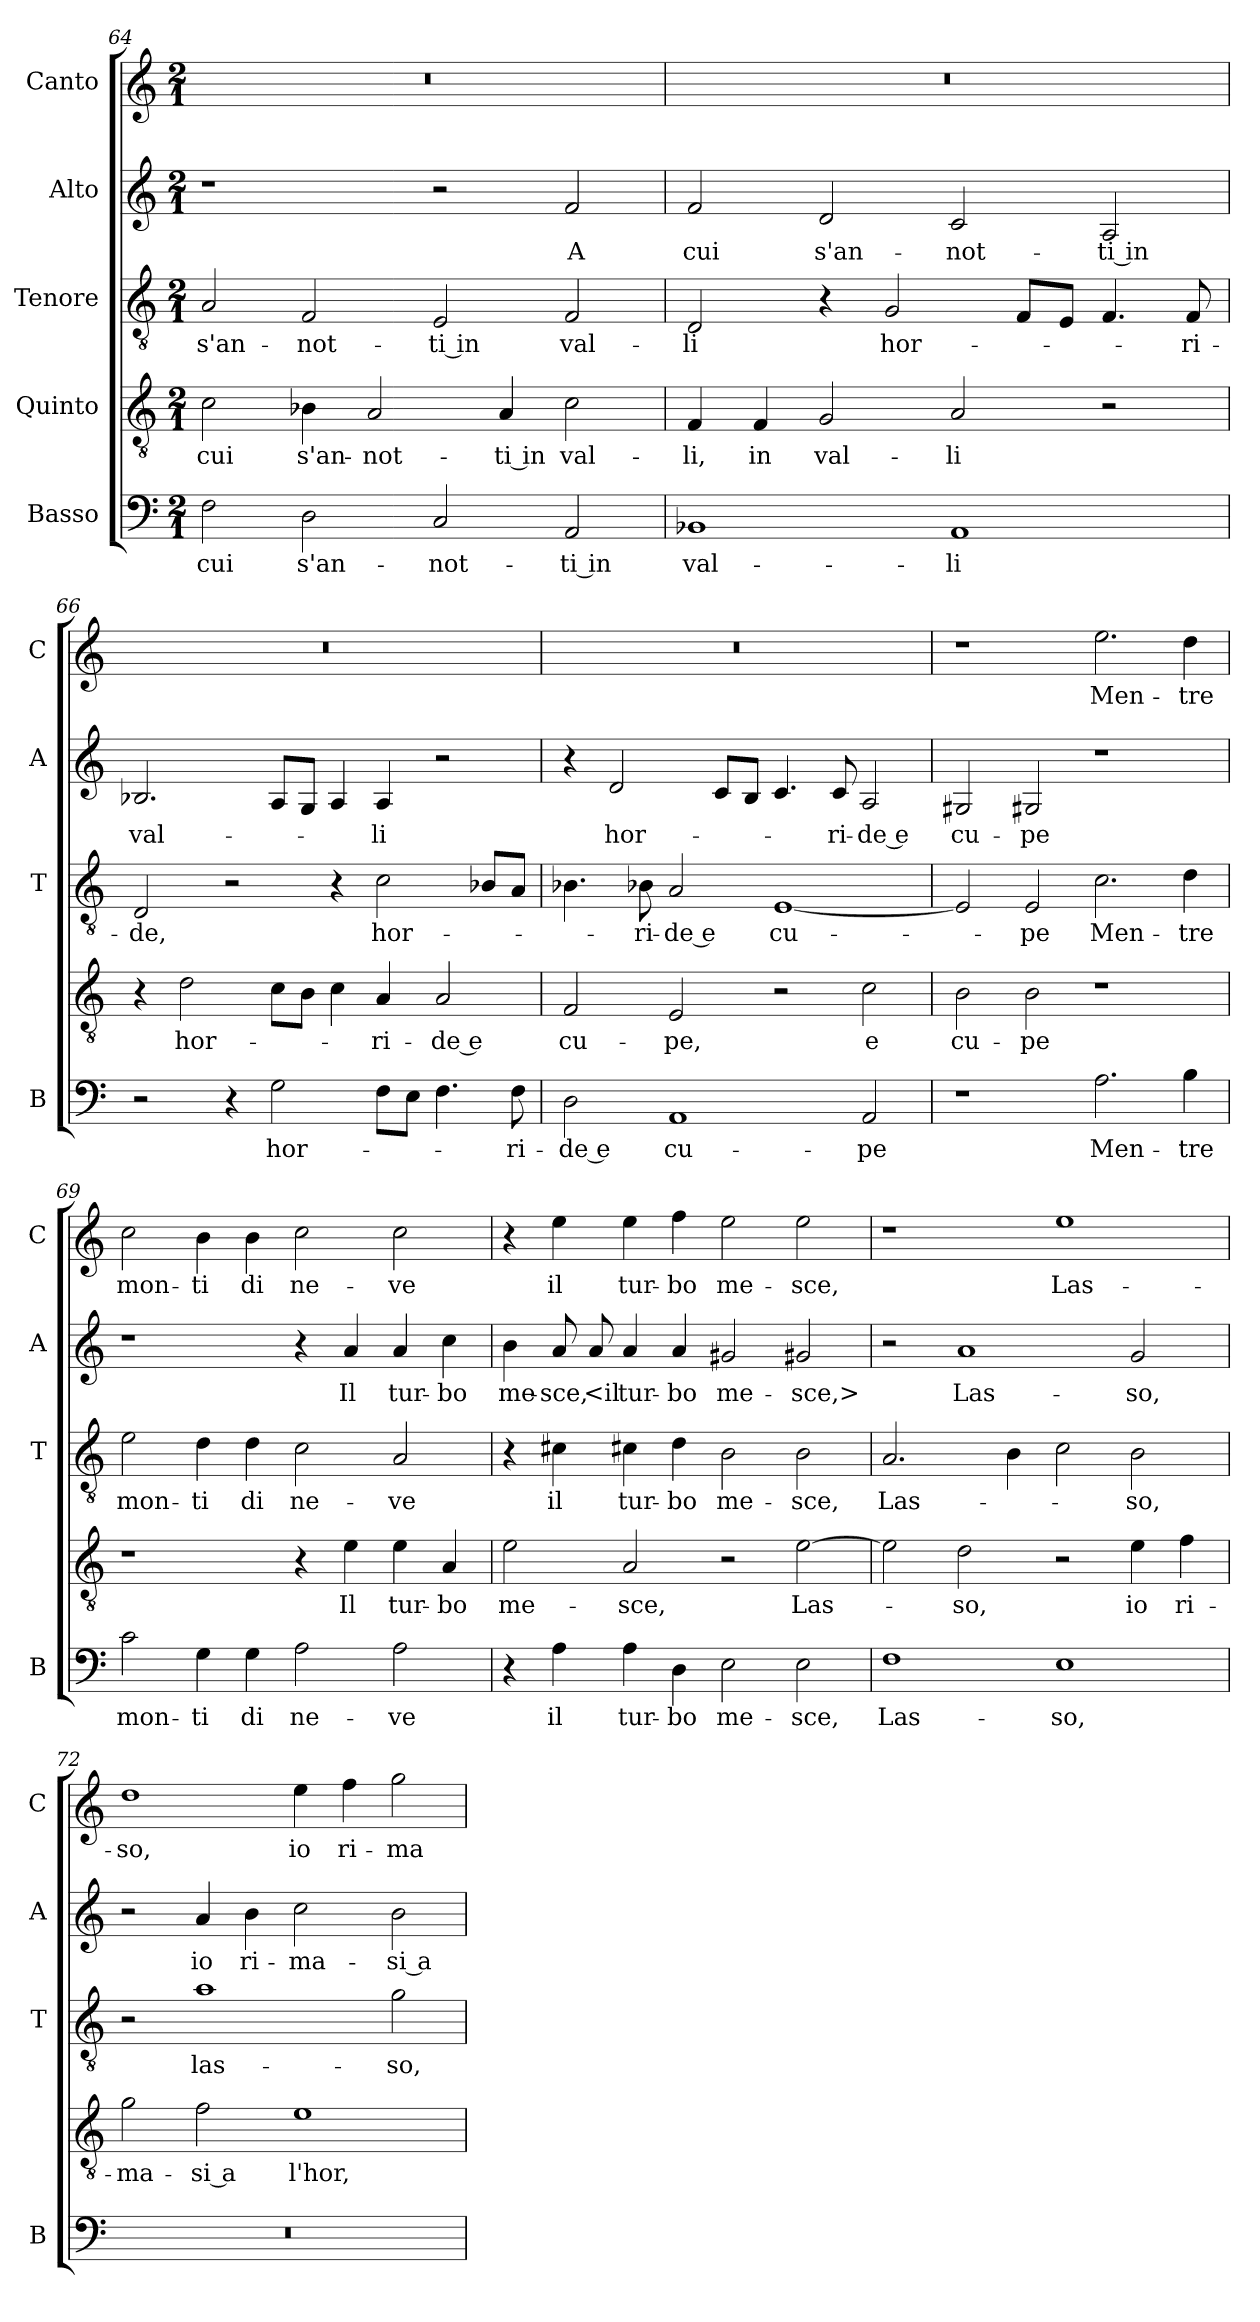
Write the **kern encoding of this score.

**kern	**text	**kern	**text	**kern	**text	**kern	**text	**kern	**text
*part5	*part5	*part4	*part4	*part3	*part3	*part2	*part2	*part1	*part1
*staff5	*staff5	*staff4	*staff4	*staff3	*staff3	*staff2	*staff2	*staff1	*staff1
*I"Basso	*	*I"Quinto	*	*I"Tenore	*	*I"Alto	*	*I"Canto	*
*I'B	*	*	*	*I'T	*	*I'A	*	*I'C	*
*clefF4	*	*clefGv2	*	*clefGv2	*	*clefG2	*	*clefG2	*
*k[]	*	*k[]	*	*k[]	*	*k[]	*	*k[]	*
*M2/1	*	*M2/1	*	*M2/1	*	*M2/1	*	*M2/1	*
=64	=64	=64	=64	=64	=64	=64	=64	=64	=64
2F	cui	2c	cui	2A	s'an-	1r	.	0r	.
2D	s'an-	4B-X	s'an-	2F	-not-	.	.	.	.
.	.	2A	-not-	.	.	.	.	.	.
2C	-not-	.	.	2E	-ti in	2r	.	.	.
.	.	4A	-ti in	.	.	.	.	.	.
2AA	-ti in	2c	val-	2F	val-	2f	A	.	.
=65	=65	=65	=65	=65	=65	=65	=65	=65	=65
1BB-X	val-	4F	-li,	2D	-li	2f	cui	0r	.
.	.	4F	in	.	.	.	.	.	.
.	.	2G	val-	4r	.	2d	s'an-	.	.
.	.	.	.	2G	hor-	.	.	.	.
1AA	-li	2A	-li	.	.	2c	-not-	.	.
.	.	.	.	8FL	.	.	.	.	.
.	.	.	.	8EJ	.	.	.	.	.
.	.	2r	.	4.F	.	2A	-ti in	.	.
.	.	.	.	8F	-ri-	.	.	.	.
=66	=66	=66	=66	=66	=66	=66	=66	=66	=66
2r	.	4r	.	2D	-de,	2.B-X	val-	0r	.
.	.	2d	hor-	.	.	.	.	.	.
4r	.	.	.	2r	.	.	.	.	.
2G	hor-	8cL	.	.	.	8AL	.	.	.
.	.	8BJ	.	.	.	8GJ	.	.	.
.	.	4c	.	4r	.	4A	.	.	.
8FL	.	4A	-ri-	2c	hor-	4A	-li	.	.
8EJ	.	.	.	.	.	.	.	.	.
4.F	.	2A	-de e	.	.	2r	.	.	.
.	.	.	.	8B-XL	.	.	.	.	.
8F	-ri-	.	.	8AJ	.	.	.	.	.
=67	=67	=67	=67	=67	=67	=67	=67	=67	=67
2D	-de e	2F	cu-	4.B-X	.	4r	.	0r	.
.	.	.	.	.	.	2d	hor-	.	.
.	.	.	.	8B-X	-ri-	.	.	.	.
1AA	cu-	2E	-pe,	2A	-de e	.	.	.	.
.	.	.	.	.	.	8cL	.	.	.
.	.	.	.	.	.	8BJ	.	.	.
.	.	2r	.	[1E	cu-	4.c	.	.	.
.	.	.	.	.	.	8c	-ri-	.	.
2AA	-pe	2c	e	.	.	2A	-de e	.	.
=68	=68	=68	=68	=68	=68	=68	=68	=68	=68
1r	.	2B	cu-	2E]	.	2G#X	cu-	1r	.
.	.	2B	-pe	2E	-pe	2G#X	-pe	.	.
2.A	Men-	1r	.	2.c	Men-	1r	.	2.ee	Men-
4B	-tre	.	.	4d	-tre	.	.	4dd	-tre
=69	=69	=69	=69	=69	=69	=69	=69	=69	=69
2c	mon-	1r	.	2e	mon-	1r	.	2cc	mon-
4G	-ti	.	.	4d	-ti	.	.	4b	-ti
4G	di	.	.	4d	di	.	.	4b	di
2A	ne-	4r	.	2c	ne-	4r	.	2cc	ne-
.	.	4e	Il	.	.	4a	Il	.	.
2A	-ve	4e	tur-	2A	-ve	4a	tur-	2cc	-ve
.	.	4A	-bo	.	.	4cc	-bo	.	.
=70	=70	=70	=70	=70	=70	=70	=70	=70	=70
4r	.	2e	me-	4r	.	4b	me-	4r	.
4A	il	.	.	4c#X	il	8a	-sce,	4ee	il
.	.	.	.	.	.	8a	<il	.	.
4A	tur-	2A	-sce,	4c#X	tur-	4a	tur-	4ee	tur-
4D	-bo	.	.	4d	-bo	4a	-bo	4ff	-bo
2E	me-	2r	.	2B	me-	2g#X	me-	2ee	me-
2E	-sce,	[2e	Las-	2B	-sce,	2g#X	-sce,>	2ee	-sce,
=71	=71	=71	=71	=71	=71	=71	=71	=71	=71
1F	Las-	2e]	.	2.A	Las-	2r	.	1r	.
.	.	2d	-so,	.	.	1a	Las-	.	.
.	.	.	.	4B	.	.	.	.	.
1E	-so,	2r	.	2c	.	.	.	1ee	Las-
.	.	4e	io	2B	-so,	2g	-so,	.	.
.	.	4f	ri-	.	.	.	.	.	.
=72	=72	=72	=72	=72	=72	=72	=72	=72	=72
0r	.	2g	-ma-	2r	.	2r	.	1dd	-so,
.	.	2f	-si a	1a	las-	4a	io	.	.
.	.	.	.	.	.	4b	ri-	.	.
.	.	1e	l'hor,	.	.	2cc	-ma-	4ee	io
.	.	.	.	.	.	.	.	4ff	ri-
.	.	.	.	2g	-so,	2b	-si a-	2gg	-ma-
=	=	=	=	=	=	=	=	=	=
*-	*-	*-	*-	*-	*-	*-	*-	*-	*-
